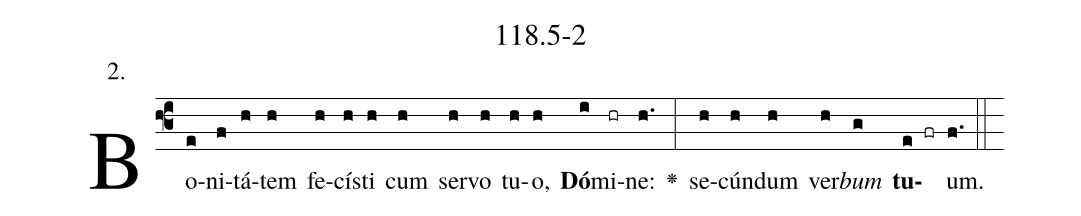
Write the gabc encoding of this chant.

name: 118.5-2;
annotation: 2.;
%%
(f3)Bo(e)ni(f)tá(h)tem(h) fe(h)cís(h)ti(h) cum(h) ser(h)vo(h) tu(h)o,(h) <b>Dó</b>(i)mi(hr)ne:(h.) <v>\greheightstar</v>(:) se(h)cún(h)dum(h) ver(h)<i>bum</i>(g) <b>tu</b>(e fr)um.(f.) (::)


%E(h) u(h) o(h) u(g) a(e) e.(f.) (::)
